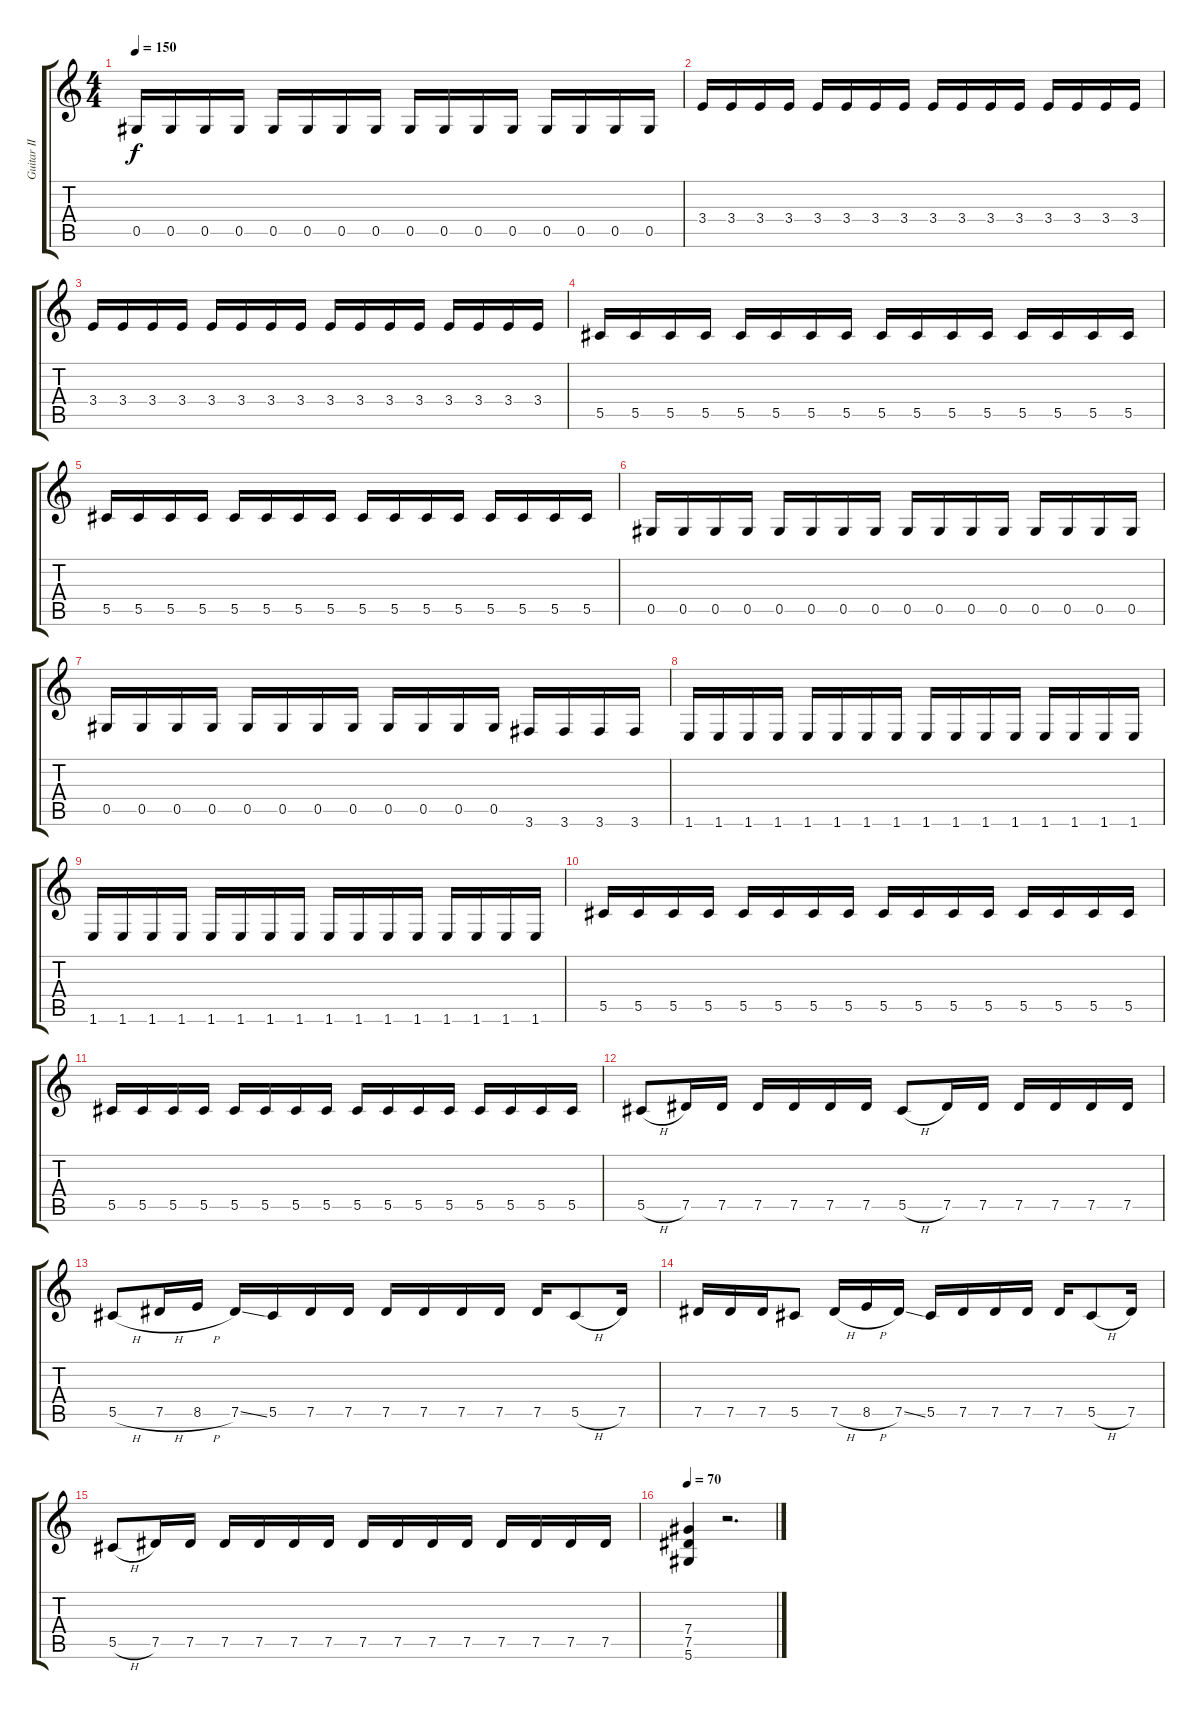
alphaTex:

\track ("Guitar II" "Guitar II") {instrument distortionguitar}
\staff {score tabs}
\tuning (Eb4 Bb3 Gb3 Db3 Ab2 Eb2) {hide}
\ts (4 4)
\tempo 150
\clef g2
\ks c
0.5.16{dy f} 0.5.16 0.5.16 0.5.16 0.5.16 0.5.16 0.5.16 0.5.16 0.5.16 0.5.16 0.5.16 0.5.16 0.5.16 0.5.16 0.5.16 0.5.16 |
3.4.16 3.4.16 3.4.16 3.4.16 3.4.16 3.4.16 3.4.16 3.4.16 3.4.16 3.4.16 3.4.16 3.4.16 3.4.16 3.4.16 3.4.16 3.4.16 |
3.4.16 3.4.16 3.4.16 3.4.16 3.4.16 3.4.16 3.4.16 3.4.16 3.4.16 3.4.16 3.4.16 3.4.16 3.4.16 3.4.16 3.4.16 3.4.16 |
5.5.16 5.5.16 5.5.16 5.5.16 5.5.16 5.5.16 5.5.16 5.5.16 5.5.16 5.5.16 5.5.16 5.5.16 5.5.16 5.5.16 5.5.16 5.5.16 |
5.5.16 5.5.16 5.5.16 5.5.16 5.5.16 5.5.16 5.5.16 5.5.16 5.5.16 5.5.16 5.5.16 5.5.16 5.5.16 5.5.16 5.5.16 5.5.16 |
0.5.16 0.5.16 0.5.16 0.5.16 0.5.16 0.5.16 0.5.16 0.5.16 0.5.16 0.5.16 0.5.16 0.5.16 0.5.16 0.5.16 0.5.16 0.5.16 |
0.5.16 0.5.16 0.5.16 0.5.16 0.5.16 0.5.16 0.5.16 0.5.16 0.5.16 0.5.16 0.5.16 0.5.16 3.6.16 3.6.16 3.6.16 3.6.16 |
1.6.16 1.6.16 1.6.16 1.6.16 1.6.16 1.6.16 1.6.16 1.6.16 1.6.16 1.6.16 1.6.16 1.6.16 1.6.16 1.6.16 1.6.16 1.6.16 |
1.6.16 1.6.16 1.6.16 1.6.16 1.6.16 1.6.16 1.6.16 1.6.16 1.6.16 1.6.16 1.6.16 1.6.16 1.6.16 1.6.16 1.6.16 1.6.16 |
5.5.16 5.5.16 5.5.16 5.5.16 5.5.16 5.5.16 5.5.16 5.5.16 5.5.16 5.5.16 5.5.16 5.5.16 5.5.16 5.5.16 5.5.16 5.5.16 |
5.5.16 5.5.16 5.5.16 5.5.16 5.5.16 5.5.16 5.5.16 5.5.16 5.5.16 5.5.16 5.5.16 5.5.16 5.5.16 5.5.16 5.5.16 5.5.16 |
5.5{h}.8 7.5.16 7.5.16 7.5.16 7.5.16 7.5.16 7.5.16 5.5{h}.8 7.5.16 7.5.16 7.5.16 7.5.16 7.5.16 7.5.16 |
5.5{h}.8 7.5{h}.16 8.5{h}.16 7.5{ss}.16 5.5.16 7.5.16 7.5.16 7.5.16 7.5.16 7.5.16 7.5.16 7.5.16 5.5{h}.8 7.5.16 |
7.5.16 7.5.16 7.5.16 5.5.8 7.5{h}.16 8.5{h}.16 7.5{ss}.16 5.5.16 7.5.16 7.5.16 7.5.16 7.5.16 5.5{h}.8 7.5.16 |
5.5{h}.8 7.5.16 7.5.16 7.5.16 7.5.16 7.5.16 7.5.16 7.5.16 7.5.16 7.5.16 7.5.16 7.5.16 7.5.16 7.5.16 7.5.16 |
\tempo 70
(7.4 7.5 5.6).4 r.2{d}
